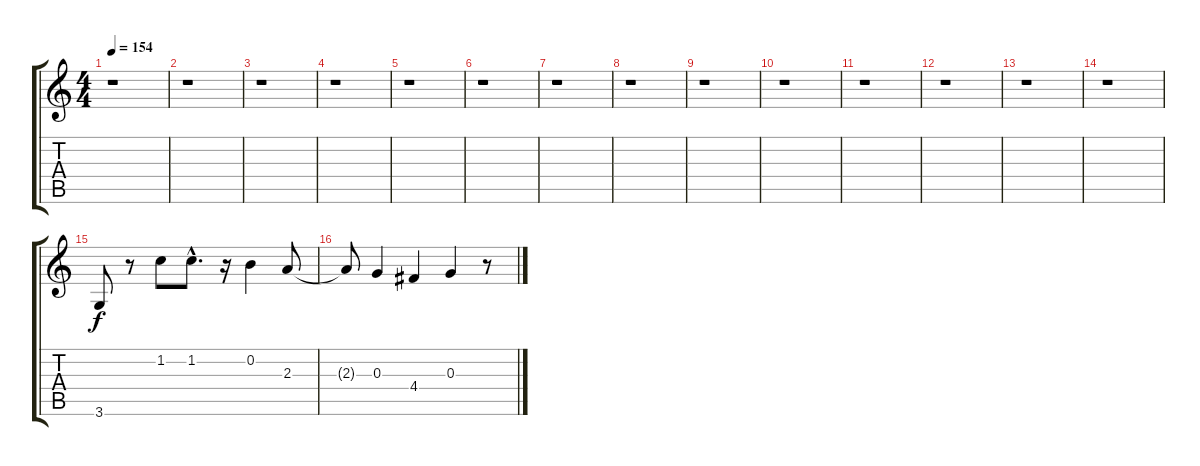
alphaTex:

\track "" {instrument overdrivenguitar}
\staff {score tabs}
\tuning (E4 B3 G3 D3 A2 E2) {hide}
\ts (4 4)
\tempo 154
\clef g2
\ks c
r.1{dy f} |
r.1 |
r.1 |
r.1 |
r.1 |
r.1 |
r.1 |
r.1 |
r.1 |
r.1 |
r.1 |
r.1 |
r.1 |
r.1 |
3.6.8 r.8 1.2.8{volume 11} 1.2{hac}.8{d} r.16 0.2.4{volume 12} 2.3.8 |
2.3{t}.8 0.3.4 4.4.4 0.3.4 r.8
